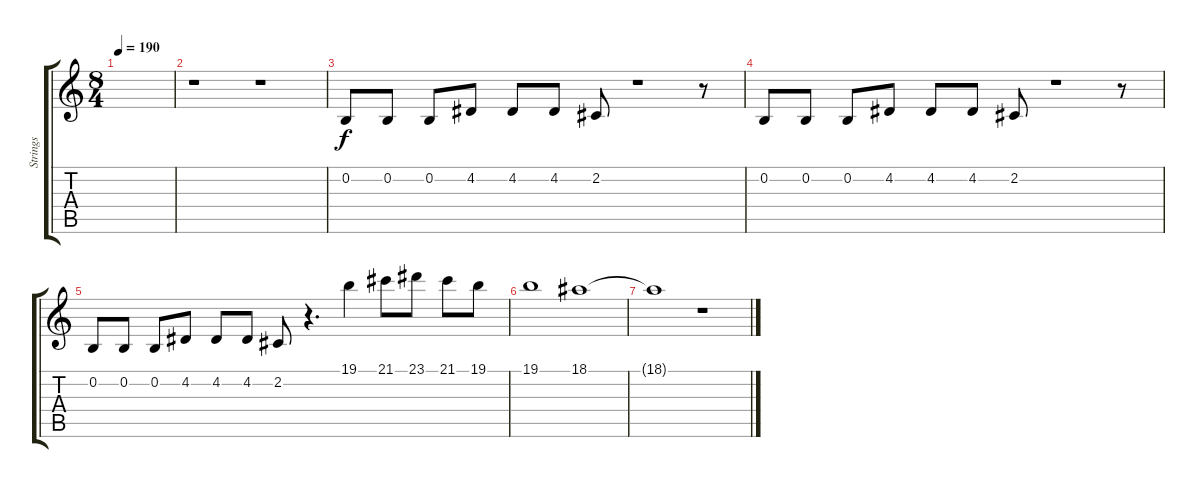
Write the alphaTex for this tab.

\track ("Strings" "Strings") {instrument tremolostrings}
\staff {score tabs}
\tuning (E4 B3 G3 D3 A2 E2) {hide}
\ts (8 4)
\tempo 190
\clef g2
\ks c
|
r.1 r.1 |
0.2.8 0.2.8 0.2.8 4.2.8 4.2.8 4.2.8 2.2.8 r.1 r.8 |
0.2.8 0.2.8 0.2.8 4.2.8 4.2.8 4.2.8 2.2.8 r.1 r.8 |
0.2.8 0.2.8 0.2.8 4.2.8 4.2.8 4.2.8 2.2.8 r.4{d} 19.1.4 21.1.8 23.1.8 21.1.8 19.1.8 |
19.1.1 18.1.1 |
18.1{t}.1 r.1
